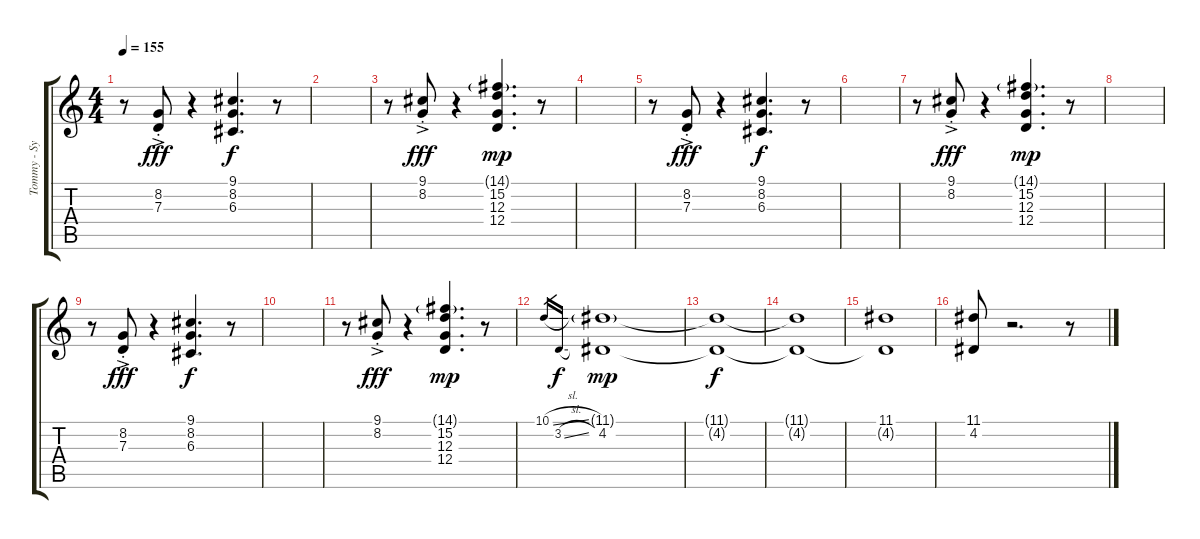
\track ("Tommy - Synth" "Tommy - Sy") {instrument synthstrings1}
\staff {score tabs}
\tuning (E4 B3 G3 D3 A2 E2) {hide}
\ts (4 4)
\tempo 155
\clef g2
\ks c
r.8{dy f volume 13} (8.2{ac st} 7.3{ac st}).8{dy fff} r.4 (9.1 8.2 6.3).4{d dy f} r.8 |
|
r.8 (9.1{ac st} 8.2{ac st}).8{dy fff} r.4 (14.1{g} 15.2 12.3 12.4).4{d dy mp} r.8 |
|
r.8 (8.2{ac st} 7.3{ac st}).8{dy fff} r.4 (9.1 8.2 6.3).4{d dy f} r.8 |
|
r.8 (9.1{ac st} 8.2{ac st}).8{dy fff} r.4 (14.1{g} 15.2 12.3 12.4).4{d dy mp} r.8 |
|
r.8 (8.2{ac st} 7.3{ac st}).8{dy fff} r.4 (9.1 8.2 6.3).4{d dy f} r.8 |
|
r.8 (9.1{ac st} 8.2{ac st}).8{dy fff} r.4 (14.1{g} 15.2 12.3 12.4).4{d dy mp} r.8 |
10.1{sl}.16{gr} 3.2{sl}.16{gr dy f} (11.1{g} 4.2).1{dy mp} |
(11.1{t} 4.2{t}).1{dy f} |
(11.1{t} 4.2{t}).1 |
(11.1 4.2{t}).1 |
(11.1 4.2).8 r.2{d} r.8
